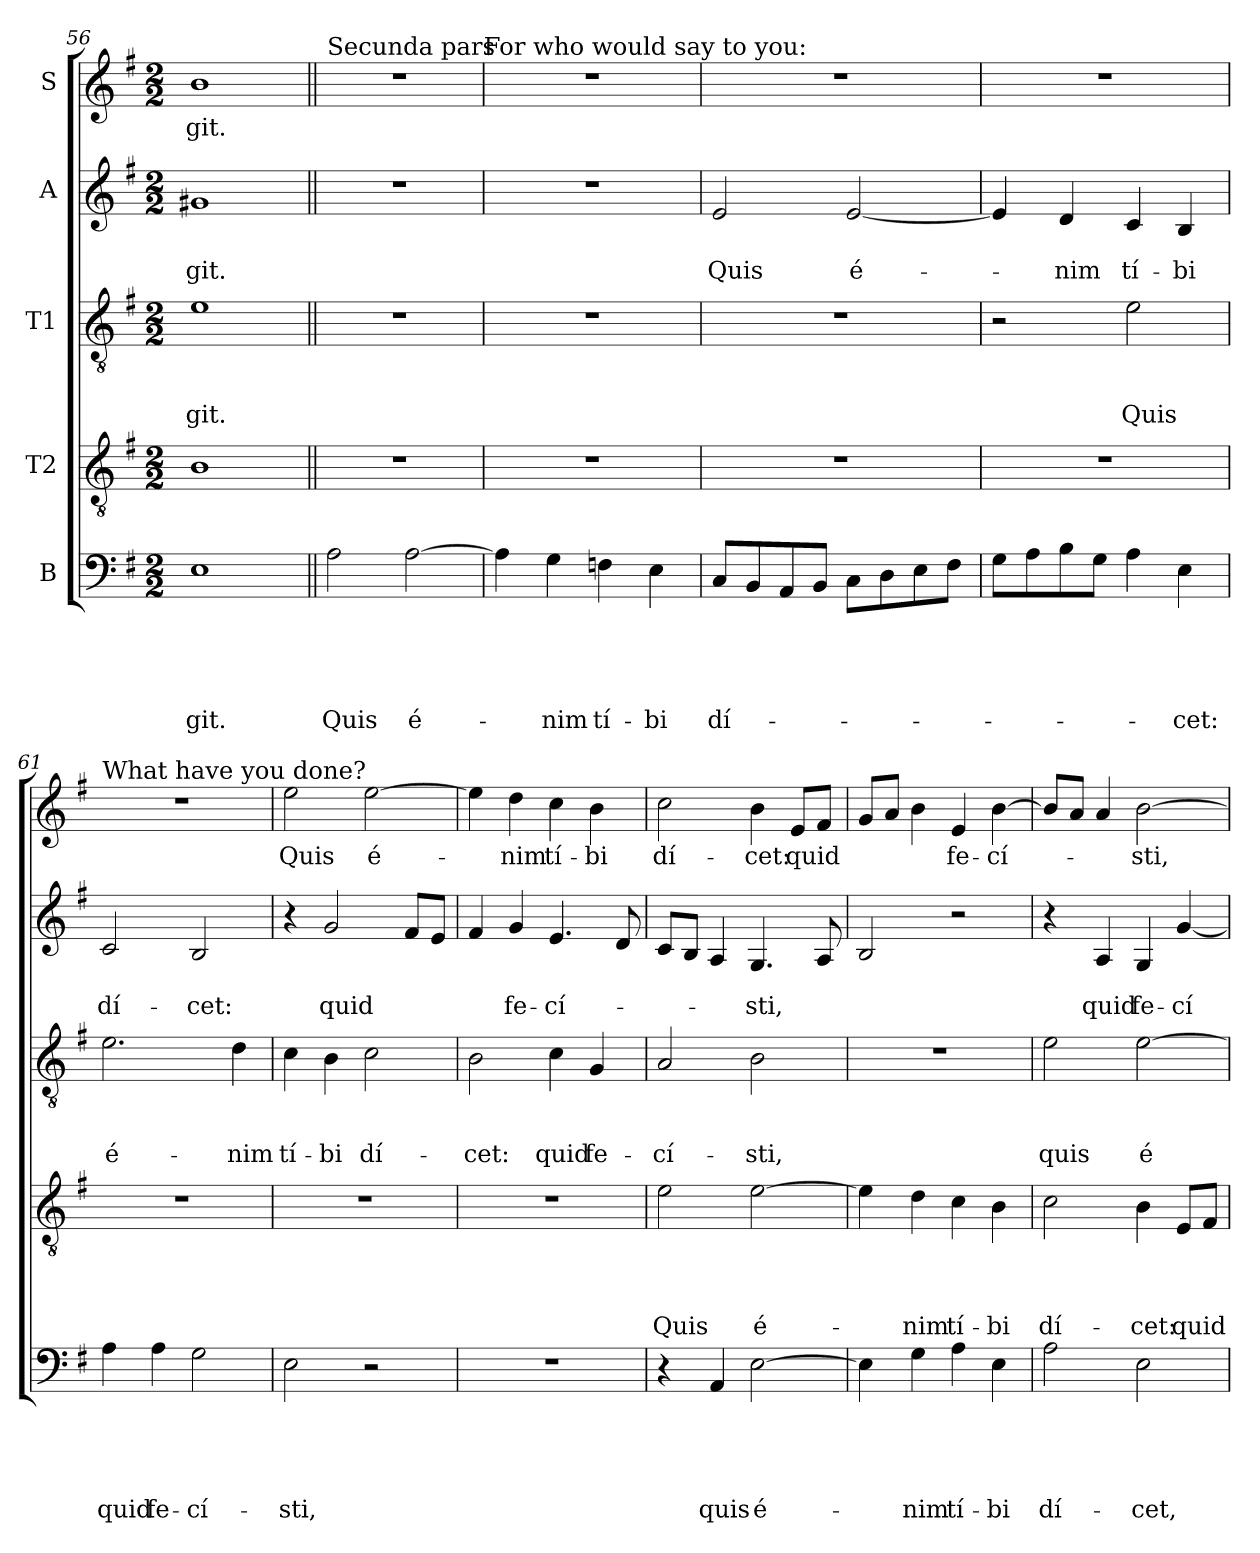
**kern	**text	**text	**text	**text	**text	**kern	**text	**text	**text	**text	**kern	**text	**text	**text	**kern	**text	**text	**kern	**text
*part5	*part5	*part5	*part5	*part5	*part5	*part4	*part4	*part4	*part4	*part4	*part3	*part3	*part3	*part3	*part2	*part2	*part2	*part1	*part1
*staff5	*staff5	*staff5	*staff5	*staff5	*staff5	*staff4	*staff4	*staff4	*staff4	*staff4	*staff3	*staff3	*staff3	*staff3	*staff2	*staff2	*staff2	*staff1	*staff1
*I"B	*	*	*	*	*	*I"T2	*	*	*	*	*I"T1	*	*	*	*I"A	*	*	*I"S	*
!!LO:PB:g=z
*clefF4	*	*	*	*	*	*clefGv2	*	*	*	*	*clefGv2	*	*	*	*clefG2	*	*	*clefG2	*
*k[f#]	*	*	*	*	*	*k[f#]	*	*	*	*	*k[f#]	*	*	*	*k[f#]	*	*	*k[f#]	*
*G:	*	*	*	*	*	*G:	*	*	*	*	*G:	*	*	*	*G:	*	*	*G:	*
*M2/2	*	*	*	*	*	*M2/2	*	*	*	*	*M2/2	*	*	*	*M2/2	*	*	*M2/2	*
=56	=56	=56	=56	=56	=56	=56	=56	=56	=56	=56	=56	=56	=56	=56	=56	=56	=56	=56	=56
!	!	!	!	!	!LO:LY:b	!	!	!	!	!	!	!	!	!LO:LY:b	!	!	!LO:LY:b	!	!LO:LY:b
1E	.	.	.	.	-git.	1B	.	.	.	.	1e	.	.	-git.	1g#X	.	-git.	1b	-git.
=57||	=57||	=57||	=57||	=57||	=57||	=57||	=57||	=57||	=57||	=57||	=57||	=57||	=57||	=57||	=57||	=57||	=57||	=57||	=57||
!	!	!	!	!	!	!	!	!	!	!	!	!	!	!	!	!	!	!LO:TX:a:t=Secunda pars	!
!	!	!	!	!	!LO:LY:b	!	!	!	!	!	!	!	!	!	!	!	!	!	!
2A\	.	.	.	.	Quis	1r	.	.	.	.	1r	.	.	.	1r	.	.	1r	.
!	!	!	!	!	!LO:LY:b	!	!	!	!	!	!	!	!	!	!	!	!	!	!
[2A\	.	.	.	.	é-	.	.	.	.	.	.	.	.	.	.	.	.	.	.
!	!	!	!	!	!	!	!	!	!	!	!	!	!	!	!	!	!	!LO:TX:a:t=For who would say to you&colon;	!
=58	=58	=58	=58	=58	=58	=58	=58	=58	=58	=58	=58	=58	=58	=58	=58	=58	=58	=58	=58
4A\]	.	.	.	.	.	1r	.	.	.	.	1r	.	.	.	1r	.	.	1r	.
!	!	!	!	!	!LO:LY:b	!	!	!	!	!	!	!	!	!	!	!	!	!	!
4G\	.	.	.	.	-nim	.	.	.	.	.	.	.	.	.	.	.	.	.	.
!	!	!	!	!	!LO:LY:b	!	!	!	!	!	!	!	!	!	!	!	!	!	!
4Fn\	.	.	.	.	tí-	.	.	.	.	.	.	.	.	.	.	.	.	.	.
!	!	!	!	!	!LO:LY:b	!	!	!	!	!	!	!	!	!	!	!	!	!	!
4E\	.	.	.	.	-bi	.	.	.	.	.	.	.	.	.	.	.	.	.	.
=59	=59	=59	=59	=59	=59	=59	=59	=59	=59	=59	=59	=59	=59	=59	=59	=59	=59	=59	=59
!	!	!	!	!	!LO:LY:b	!	!	!	!	!	!	!	!	!	!	!	!LO:LY:b	!	!
8C/L	.	.	.	.	dí-	1r	.	.	.	.	1r	.	.	.	2e/	.	Quis	1r	.
8BB/	.	.	.	.	.	.	.	.	.	.	.	.	.	.	.	.	.	.	.
8AA/	.	.	.	.	.	.	.	.	.	.	.	.	.	.	.	.	.	.	.
8BB/J	.	.	.	.	.	.	.	.	.	.	.	.	.	.	.	.	.	.	.
!	!	!	!	!	!	!	!	!	!	!	!	!	!	!	!	!	!LO:LY:b	!	!
8C\L	.	.	.	.	.	.	.	.	.	.	.	.	.	.	[2e/	.	é-	.	.
8D\	.	.	.	.	.	.	.	.	.	.	.	.	.	.	.	.	.	.	.
8E\	.	.	.	.	.	.	.	.	.	.	.	.	.	.	.	.	.	.	.
8F#\J	.	.	.	.	.	.	.	.	.	.	.	.	.	.	.	.	.	.	.
=60	=60	=60	=60	=60	=60	=60	=60	=60	=60	=60	=60	=60	=60	=60	=60	=60	=60	=60	=60
8G\L	.	.	.	.	.	1r	.	.	.	.	2r	.	.	.	4e/]	.	.	1r	.
8A\	.	.	.	.	.	.	.	.	.	.	.	.	.	.	.	.	.	.	.
!	!	!	!	!	!	!	!	!	!	!	!	!	!	!	!	!	!LO:LY:b	!	!
8B\	.	.	.	.	.	.	.	.	.	.	.	.	.	.	4d/	.	-nim	.	.
8G\J	.	.	.	.	.	.	.	.	.	.	.	.	.	.	.	.	.	.	.
!	!	!	!	!	!	!	!	!	!	!	!	!	!	!LO:LY:b	!	!	!LO:LY:b	!	!
4A\	.	.	.	.	.	.	.	.	.	.	2e\	.	.	Quis	4c/	.	tí-	.	.
!	!	!	!	!	!LO:LY:b	!	!	!	!	!	!	!	!	!	!	!	!LO:LY:b	!	!
4E\	.	.	.	.	-cet:	.	.	.	.	.	.	.	.	.	4B/	.	-bi	.	.
=61	=61	=61	=61	=61	=61	=61	=61	=61	=61	=61	=61	=61	=61	=61	=61	=61	=61	=61	=61
!	!	!	!	!	!	!	!	!	!	!	!	!	!	!	!	!	!	!LO:TX:a:t=What have you done?	!
!	!	!	!	!	!LO:LY:b	!	!	!	!	!	!	!	!	!LO:LY:b	!	!	!LO:LY:b	!	!
4A\	.	.	.	.	quid	1r	.	.	.	.	2.e\	.	.	é-	2c/	.	dí-	1r	.
!	!	!	!	!	!LO:LY:b	!	!	!	!	!	!	!	!	!	!	!	!	!	!
4A\	.	.	.	.	fe-	.	.	.	.	.	.	.	.	.	.	.	.	.	.
!	!	!	!	!	!LO:LY:b	!	!	!	!	!	!	!	!	!	!	!	!LO:LY:b	!	!
2G\	.	.	.	.	-cí-	.	.	.	.	.	.	.	.	.	2B/	.	-cet:	.	.
!	!	!	!	!	!	!	!	!	!	!	!	!	!	!LO:LY:b	!	!	!	!	!
.	.	.	.	.	.	.	.	.	.	.	4d\	.	.	-nim	.	.	.	.	.
!!LO:LB:g=z
=62	=62	=62	=62	=62	=62	=62	=62	=62	=62	=62	=62	=62	=62	=62	=62	=62	=62	=62	=62
!	!	!	!	!	!LO:LY:b	!	!	!	!	!	!	!	!	!LO:LY:b	!	!	!	!	!LO:LY:b
2E\	.	.	.	.	-sti,	1r	.	.	.	.	4c\	.	.	tí-	4r	.	.	2ee\	Quis
!	!	!	!	!	!	!	!	!	!	!	!	!	!	!LO:LY:b	!	!	!LO:LY:b	!	!
.	.	.	.	.	.	.	.	.	.	.	4B\	.	.	-bi	2g/	.	quid	.	.
!	!	!	!	!	!	!	!	!	!	!	!	!	!	!LO:LY:b	!	!	!	!	!LO:LY:b
2r	.	.	.	.	.	.	.	.	.	.	2c\	.	.	dí-	.	.	.	[2ee\	é-
.	.	.	.	.	.	.	.	.	.	.	.	.	.	.	8f#/L	.	.	.	.
.	.	.	.	.	.	.	.	.	.	.	.	.	.	.	8e/J	.	.	.	.
=63	=63	=63	=63	=63	=63	=63	=63	=63	=63	=63	=63	=63	=63	=63	=63	=63	=63	=63	=63
!	!	!	!	!	!	!	!	!	!	!	!	!	!	!LO:LY:b	!	!	!	!	!
1r	.	.	.	.	.	1r	.	.	.	.	2B\	.	.	-cet:	4f#/	.	.	4ee\]	.
!	!	!	!	!	!	!	!	!	!	!	!	!	!	!	!	!	!LO:LY:b	!	!LO:LY:b
.	.	.	.	.	.	.	.	.	.	.	.	.	.	.	4g/	.	fe-	4dd\	-nim
!	!	!	!	!	!	!	!	!	!	!	!	!	!	!LO:LY:b	!	!	!LO:LY:b	!	!LO:LY:b
.	.	.	.	.	.	.	.	.	.	.	4c\	.	.	quid	4.e/	.	-cí-	4cc\	tí-
!	!	!	!	!	!	!	!	!	!	!	!	!	!	!LO:LY:b	!	!	!	!	!LO:LY:b
.	.	.	.	.	.	.	.	.	.	.	4G/	.	.	fe-	.	.	.	4b\	-bi
.	.	.	.	.	.	.	.	.	.	.	.	.	.	.	8d/	.	.	.	.
=64	=64	=64	=64	=64	=64	=64	=64	=64	=64	=64	=64	=64	=64	=64	=64	=64	=64	=64	=64
!	!	!	!	!	!	!	!	!	!	!LO:LY:b	!	!	!	!LO:LY:b	!	!	!	!	!LO:LY:b
4r	.	.	.	.	.	2e\	.	.	.	Quis	2A/	.	.	-cí-	8c/L	.	.	2cc\	dí-
.	.	.	.	.	.	.	.	.	.	.	.	.	.	.	8B/J	.	.	.	.
!	!	!	!	!	!LO:LY:b	!	!	!	!	!	!	!	!	!	!	!	!	!	!
4AA/	.	.	.	.	quis	.	.	.	.	.	.	.	.	.	4A/	.	.	.	.
!	!	!	!	!	!LO:LY:b	!	!	!	!	!LO:LY:b	!	!	!	!LO:LY:b	!	!	!LO:LY:b	!	!LO:LY:b
[2E\	.	.	.	.	é-	[2e\	.	.	.	é-	2B\	.	.	-sti,	4.G/	.	-sti,	4b\	-cet:
!	!	!	!	!	!	!	!	!	!	!	!	!	!	!	!	!	!	!	!LO:LY:b
.	.	.	.	.	.	.	.	.	.	.	.	.	.	.	.	.	.	8e/L	quid
.	.	.	.	.	.	.	.	.	.	.	.	.	.	.	8A/	.	.	8f#/J	.
=65	=65	=65	=65	=65	=65	=65	=65	=65	=65	=65	=65	=65	=65	=65	=65	=65	=65	=65	=65
4E\]	.	.	.	.	.	4e\]	.	.	.	.	1r	.	.	.	2B/	.	.	8g/L	.
.	.	.	.	.	.	.	.	.	.	.	.	.	.	.	.	.	.	8a/J	.
!	!	!	!	!	!LO:LY:b	!	!	!	!	!LO:LY:b	!	!	!	!	!	!	!	!	!
4G\	.	.	.	.	-nim	4d\	.	.	.	-nim	.	.	.	.	.	.	.	4b\	.
!	!	!	!	!	!LO:LY:b	!	!	!	!	!LO:LY:b	!	!	!	!	!	!	!	!	!LO:LY:b
4A\	.	.	.	.	tí-	4c\	.	.	.	tí-	.	.	.	.	2r	.	.	4e/	fe-
!	!	!	!	!	!LO:LY:b	!	!	!	!	!LO:LY:b	!	!	!	!	!	!	!	!	!LO:LY:b
4E\	.	.	.	.	-bi	4B\	.	.	.	-bi	.	.	.	.	.	.	.	[4b\	-cí-
=66	=66	=66	=66	=66	=66	=66	=66	=66	=66	=66	=66	=66	=66	=66	=66	=66	=66	=66	=66
!	!	!	!	!	!LO:LY:b	!	!	!	!	!LO:LY:b	!	!	!	!LO:LY:b	!	!	!	!	!
2A\	.	.	.	.	dí-	2c\	.	.	.	dí-	2e\	.	.	quis	4r	.	.	8b/L]	.
.	.	.	.	.	.	.	.	.	.	.	.	.	.	.	.	.	.	8a/J	.
!	!	!	!	!	!	!	!	!	!	!	!	!	!	!	!	!	!LO:LY:b	!	!
.	.	.	.	.	.	.	.	.	.	.	.	.	.	.	4A/	.	quid	4a/	.
!	!	!	!	!	!LO:LY:b	!	!	!	!	!LO:LY:b	!	!	!	!LO:LY:b	!	!	!LO:LY:b	!	!LO:LY:b
2E\	.	.	.	.	-cet,	4B\	.	.	.	-cet:	[2e\	.	.	é-	4G/	.	fe-	[2b\	-sti,
!	!	!	!	!	!	!	!	!	!	!LO:LY:b	!	!	!	!	!	!	!LO:LY:b	!	!
.	.	.	.	.	.	8E/L	.	.	.	quid	.	.	.	.	[4g/	.	-cí-	.	.
.	.	.	.	.	.	8F#/J	.	.	.	.	.	.	.	.	.	.	.	.	.
=	=	=	=	=	=	=	=	=	=	=	=	=	=	=	=	=	=	=	=
*-	*-	*-	*-	*-	*-	*-	*-	*-	*-	*-	*-	*-	*-	*-	*-	*-	*-	*-	*-
